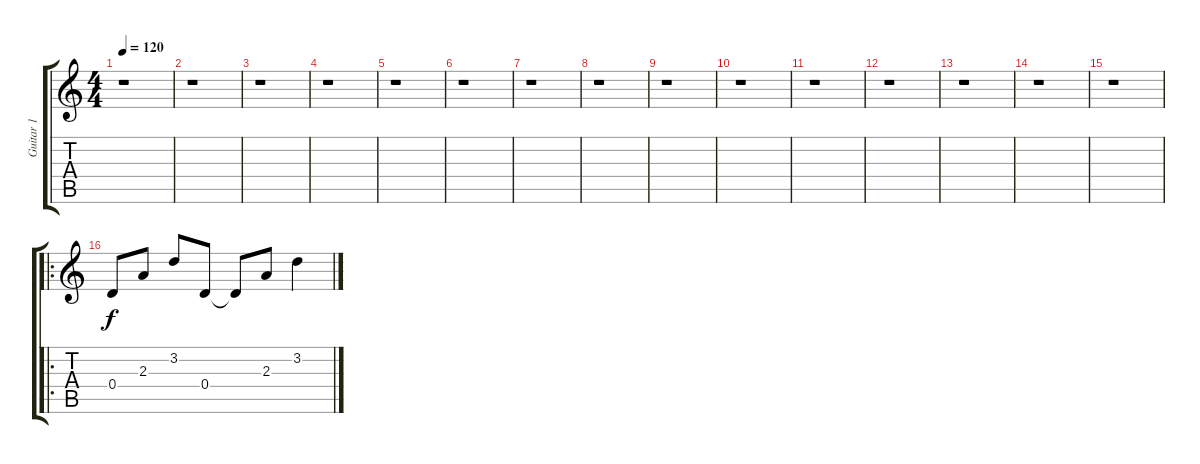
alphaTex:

\track ("Guitar 1" "Guitar 1") {instrument distortionguitar}
\staff {score tabs}
\tuning (E4 B3 G3 D3 A2 E2) {hide}
\ts (4 4)
\tempo 120
\clef g2
\ks c
r.1{dy f} |
r.1 |
r.1 |
r.1 |
r.1 |
r.1 |
r.1 |
r.1 |
r.1 |
r.1 |
r.1 |
r.1 |
r.1 |
r.1 |
r.1 |
\ro
0.4.8 2.3.8 3.2.8 0.4.8 0.4{t}.8 2.3.8 3.2.4
